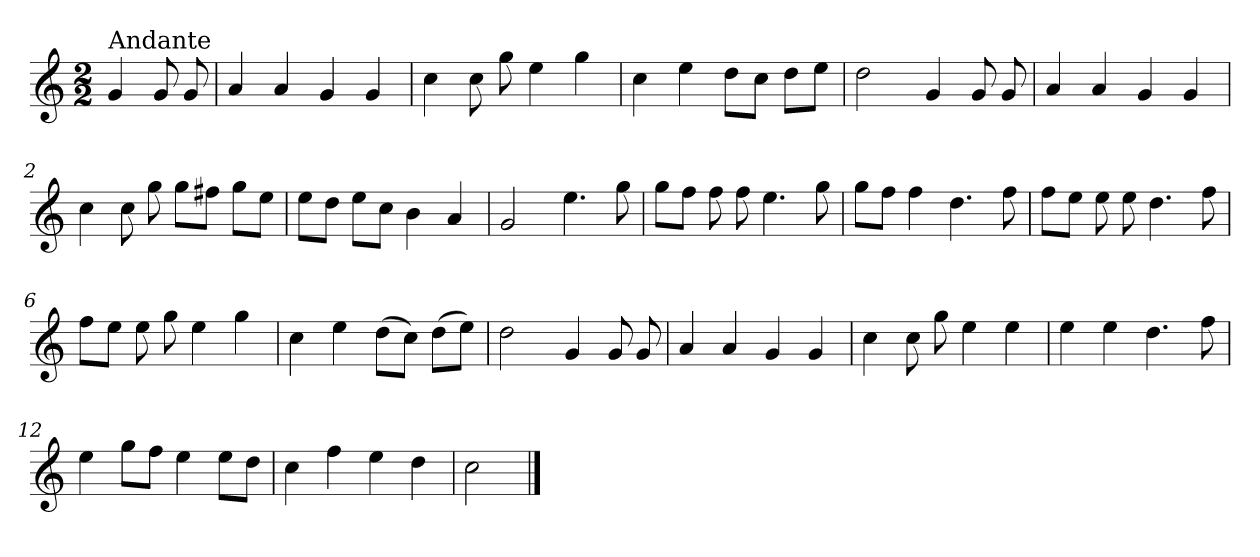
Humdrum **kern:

**kern
*part1
*staff1
*clefG2
*k[]
*a:
*M2/2
=
!LO:TX:a:t=Andante
4g/
8g/
8g/
=1
4a/
4a/
4g/
4g/
=2
4cc\
8cc\
8gg\
4ee\
4gg\
=3
4cc\
4ee\
8dd\L
8cc\J
8dd\L
8ee\J
=4
2dd\
4g/
8g/
8g/
=1X
4a/
4a/
4g/
4g/
=2X
4cc\
8cc\
8gg\
8gg\L
8ff#X\J
8gg\L
8ee\J
!!LO:LB:g=z
=3X
8ee\L
8dd\J
8ee\L
8cc\J
4b\
4a/
=4X
2g/
4.ee\
8gg\
=5X
8gg\L
8ff\J
8ff\
8ff\
4.ee\
8gg\
=6X
8gg\L
8ff\J
4ff\
4.dd\
8ff\
=5
8ff\L
8ee\J
8ee\
8ee\
4.dd\
8ff\
!!LO:LB:g=z
=6
8ff\L
8ee\J
8ee\
8gg\
4ee\
4gg\
=7
4cc\
4ee\
(>8dd\L
8cc\J)
(>8dd\L
8ee\J)
=8
2dd\
4g/
8g/
8g/
=9
4a/
4a/
4g/
4g/
=10
4cc\
8cc\
8gg\
4ee\
4ee\
!!LO:LB:g=z
=11
4ee\
4ee\
4.dd\
8ff\
=12
4ee\
8gg\L
8ff\J
4ee\
8ee\L
8dd\J
=13
4cc\
4ff\
4ee\
4dd\
=14
2cc\
==
*-
